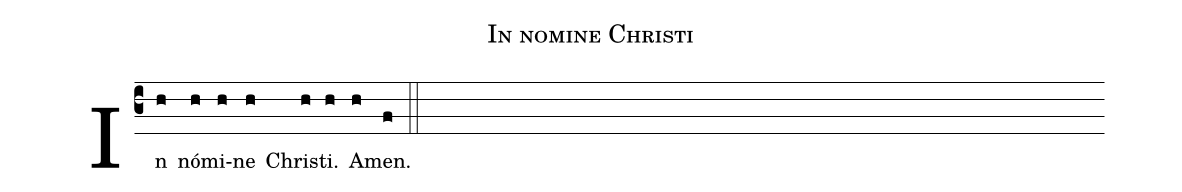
name: In nomine Christi;
%%
(c3)

In(h) nó(h)mi(h)ne(h) Chris(h)ti.(h) A(h)men.(f)

(::)
